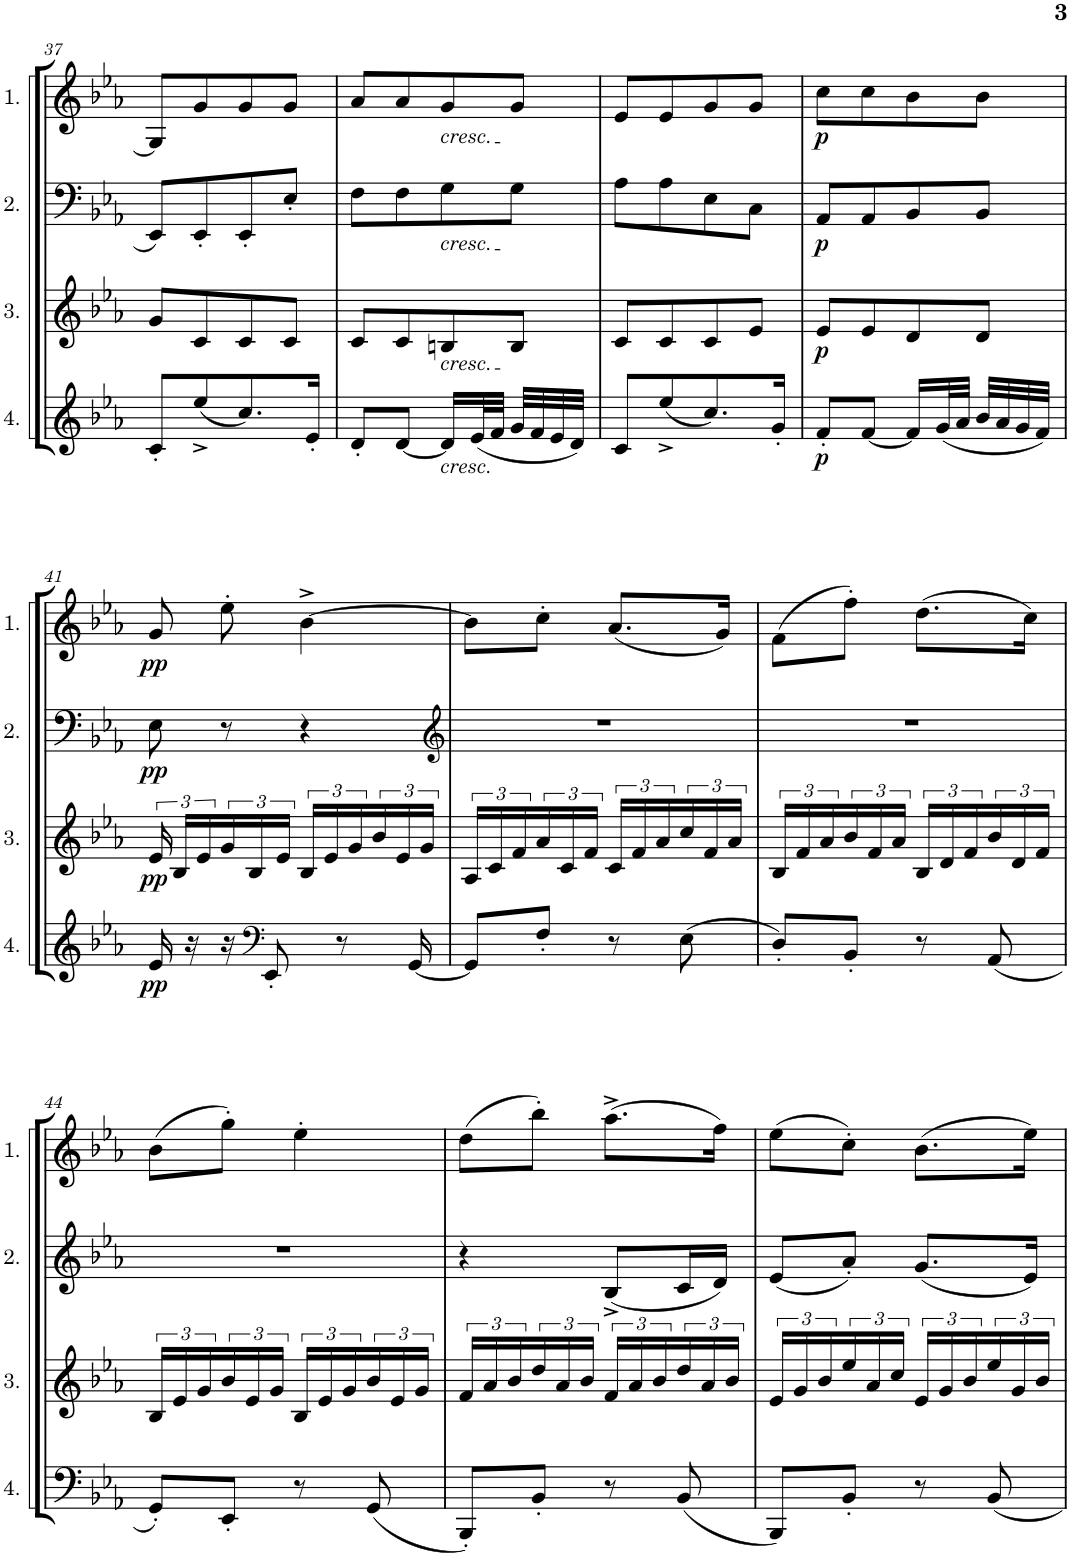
**kern	**dynam	**kern	**dynam	**kern	**dynam	**kern	**dynam
*part4	*part4	*part3	*part3	*part2	*part2	*part1	*part1
*staff4	*staff4	*staff3	*staff3	*staff2	*staff2	*staff1	*staff1
*I"Cello 4	*	*I"Cello 3	*	*I"Cello 2	*	*I"Cello 1	*
!!LO:PB:g=z
*clefG2	*	*clefG2	*	*clefF4	*	*clefG2	*
*k[b-e-a-]	*	*k[b-e-a-]	*	*k[b-e-a-]	*	*k[b-e-a-]	*
*M2/4	*	*M2/4	*	*M2/4	*	*M2/4	*
=37	=37	=37	=37	=37	=37	=37	=37
8c'/L	.	8g/L	.	8EE-/L	.	8G/L]	.
(8ee-^/	.	8c/	.	8EE-'/	.	8g/	.
8.cc/)	.	8c/	.	8EE-'/	.	8g/	.
.	.	8c/J	.	8E-'/J	.	8g/J	.
16e-'/Jk	.	.	.	.	.	.	.
=38	=38	=38	=38	=38	=38	=38	=38
8d'/L	.	8c/L	.	8F\L	.	8a-/L	.
[8d/J	.	8c/	.	8F\	.	8a-/	.
!	!	!	!	!	!	!LO:TX:b:i:t=cresc.	!
!	!	!	!	!LO:TX:b:i:t=cresc.	!	!	!
!	!	!LO:TX:b:i:t=cresc.	!	!	!	!	!
!LO:TX:b:i:t=cresc.	!	!	!	!	!	!	!
16d/LL]	.	8Bn/	.	8G\	.	8g/	.
(32e-/L	.	.	.	.	.	.	.
32f/JJJ	.	.	.	.	.	.	.
32g/LLL	.	8B/J	.	8G\J	.	8g/J	.
32f/	.	.	.	.	.	.	.
32e-/	.	.	.	.	.	.	.
32d/JJJ)	.	.	.	.	.	.	.
=39	=39	=39	=39	=39	=39	=39	=39
8c/L	.	8c/L	.	8A-\L	.	8e-/L	.
(8ee-^/	.	8c/	.	8A-\	.	8e-/	.
8.cc/)	.	8c/	.	8E-\	.	8g/	.
.	.	8e-/J	.	8C\J	.	8g/J	.
16g'/Jk	.	.	.	.	.	.	.
=40	=40	=40	=40	=40	=40	=40	=40
!	!LO:DY:b	!	!LO:DY:b	!	!LO:DY:b	!	!LO:DY:b
8f'/L	p	8e-/L	p	8AA-/L	p	8cc\L	p
[8f/J	.	8e-/	.	8AA-/	.	8cc\	.
16f/LL]	.	8d/	.	8BB-/	.	8b-\	.
(32g/L	.	.	.	.	.	.	.
32a-/JJJ	.	.	.	.	.	.	.
32b-/LLL	.	8d/J	.	8BB-/J	.	8b-\J	.
32a-/	.	.	.	.	.	.	.
32g/	.	.	.	.	.	.	.
32f/JJJ)	.	.	.	.	.	.	.
!!LO:LB:g=z
=41	=41	=41	=41	=41	=41	=41	=41
!	!LO:DY:b	!	!LO:DY:b	!	!LO:DY:b	!	!LO:DY:b
16e-/	pp	24e-/	pp	8E-\	pp	8g/	pp
.	.	24B-/LL	.	.	.	.	.
16r	.	.	.	.	.	.	.
.	.	24e-/	.	.	.	.	.
16r	.	24g/	.	8r	.	8ee-'\	.
.	.	24B-/	.	.	.	.	.
*clefF4	*	*	*	*	*	*	*
8EE-'/	.	.	.	.	.	.	.
.	.	24e-/JJ	.	.	.	.	.
.	.	24B-/LL	.	4r	.	[4b-^\	.
.	.	24e-/	.	.	.	.	.
8r	.	.	.	.	.	.	.
.	.	24g/	.	.	.	.	.
.	.	24b-/	.	.	.	.	.
.	.	24e-/	.	.	.	.	.
[16GG/	.	.	.	.	.	.	.
.	.	24g/JJ	.	.	.	.	.
=42	=42	=42	=42	=42	=42	=42	=42
*	*	*	*	*clefG2	*	*	*
8GG/L]	.	24A-/LL	.	2r	.	8b-\L]	.
.	.	24c/	.	.	.	.	.
.	.	24f/	.	.	.	.	.
8F'/J	.	24a-/	.	.	.	8cc'\J	.
.	.	24c/	.	.	.	.	.
.	.	24f/JJ	.	.	.	.	.
8r	.	24c/LL	.	.	.	(8.a-/L	.
.	.	24f/	.	.	.	.	.
.	.	24a-/	.	.	.	.	.
(8E-\	.	24cc/	.	.	.	.	.
.	.	24f/	.	.	.	.	.
.	.	.	.	.	.	16g/Jk)	.
.	.	24a-/JJ	.	.	.	.	.
=43	=43	=43	=43	=43	=43	=43	=43
8D'/L)	.	24B-/LL	.	2r	.	(8f\L	.
.	.	24f/	.	.	.	.	.
.	.	24a-/	.	.	.	.	.
8BB-'/J	.	24b-/	.	.	.	8ff'\J)	.
.	.	24f/	.	.	.	.	.
.	.	24a-/JJ	.	.	.	.	.
8r	.	24B-/LL	.	.	.	(8.dd\L	.
.	.	24d/	.	.	.	.	.
.	.	24f/	.	.	.	.	.
(8AA-/	.	24b-/	.	.	.	.	.
.	.	24d/	.	.	.	.	.
.	.	.	.	.	.	16cc\Jk)	.
.	.	24f/JJ	.	.	.	.	.
!!LO:LB:g=z
=44	=44	=44	=44	=44	=44	=44	=44
8GG'/L)	.	24B-/LL	.	2r	.	(8b-\L	.
.	.	24e-/	.	.	.	.	.
.	.	24g/	.	.	.	.	.
8EE-'/J	.	24b-/	.	.	.	8gg'\J)	.
.	.	24e-/	.	.	.	.	.
.	.	24g/JJ	.	.	.	.	.
8r	.	24B-/LL	.	.	.	4ee-'\	.
.	.	24e-/	.	.	.	.	.
.	.	24g/	.	.	.	.	.
(8GG/	.	24b-/	.	.	.	.	.
.	.	24e-/	.	.	.	.	.
.	.	24g/JJ	.	.	.	.	.
=45	=45	=45	=45	=45	=45	=45	=45
8BBB-'/L)	.	24f/LL	.	4r	.	(8dd\L	.
.	.	24a-/	.	.	.	.	.
.	.	24b-/	.	.	.	.	.
8BB-'/J	.	24dd/	.	.	.	8bb-'\J)	.
.	.	24a-/	.	.	.	.	.
.	.	24b-/JJ	.	.	.	.	.
8r	.	24f/LL	.	(8B-^/L	.	(8.aa-^\L	.
.	.	24a-/	.	.	.	.	.
.	.	24b-/	.	.	.	.	.
(8BB-/	.	24dd/	.	16c/L	.	.	.
.	.	24a-/	.	.	.	.	.
.	.	.	.	16d/JJ)	.	16ff\Jk)	.
.	.	24b-/JJ	.	.	.	.	.
=46	=46	=46	=46	=46	=46	=46	=46
8BBB-/L)	.	24e-/LL	.	(8e-/L	.	(8ee-\L	.
.	.	24g/	.	.	.	.	.
.	.	24b-/	.	.	.	.	.
8BB-'/J	.	24ee-/	.	8a-'/J)	.	8cc'\J)	.
.	.	24a-/	.	.	.	.	.
.	.	24cc/JJ	.	.	.	.	.
8r	.	24e-/LL	.	(8.g/L	.	(8.b-\L	.
.	.	24g/	.	.	.	.	.
.	.	24b-/	.	.	.	.	.
8BB-/	.	24ee-/	.	.	.	.	.
.	.	24g/	.	.	.	.	.
.	.	.	.	16e-/Jk)	.	16ee-\Jk)	.
.	.	24b-/JJ	.	.	.	.	.
=	=	=	=	=	=	=	=
*-	*-	*-	*-	*-	*-	*-	*-
